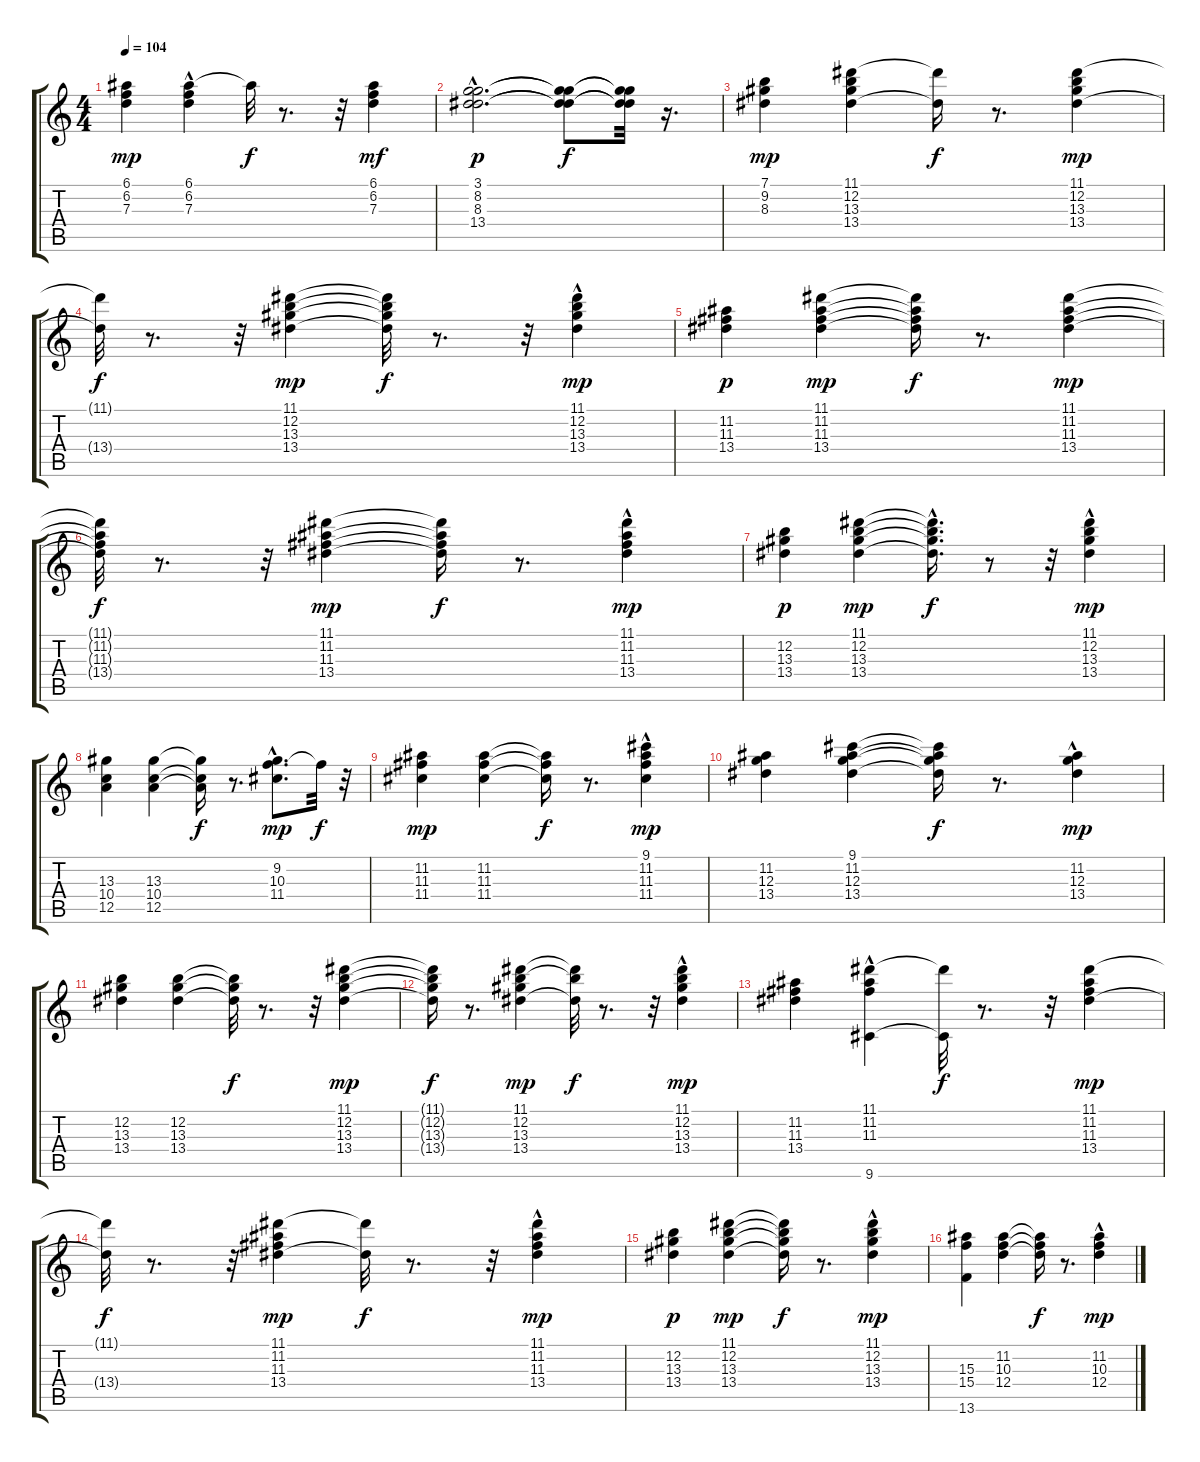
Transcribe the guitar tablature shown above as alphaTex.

\track "" {instrument acousticguitarsteel}
\staff {score tabs}
\tuning (E4 B3 G3 D3 A2 E2) {hide}
\ts (4 4)
\tempo 104
\clef g2
\ks c
(6.1 6.2 7.3).4{dy mp} (6.1 6.2{hac} 7.3{hac}).4 6.1{t}.32{dy f} r.8{d} r.32 (6.1 6.2 7.3).4{dy mf} |
(3.1{hac} 8.2{hac} 8.3{hac} 13.4{hac}).2{d dy p} (3.1{t} 8.2{t} 8.3{t} 13.4{t}).8{dy f} (3.1{t} 8.2{t} 8.3{t} 13.4{t}).32 r.16{d} |
(7.1 9.2 8.3).4{dy mp} (11.1 12.2 13.3 13.4).4 (11.1{t} 13.4{t}).16{dy f} r.8{d} (11.1 12.2 13.3 13.4).4{dy mp} |
(11.1{t} 13.4{t}).32{dy f} r.8{d} r.32 (11.1 12.2 13.3 13.4).4{dy mp} (11.1{t} 12.2{t} 13.3{t} 13.4{t}).32{dy f} r.8{d} r.32 (11.1 12.2 13.3 13.4{hac}).4{dy mp} |
(11.2 11.3 13.4).4{dy p} (11.1 11.2 11.3 13.4).4{dy mp} (11.1{t} 11.2{t} 11.3{t} 13.4{t}).16{dy f} r.8{d} (11.1 11.2 11.3 13.4).4{dy mp} |
(11.1{t} 11.2{t} 11.3{t} 13.4{t}).32{dy f} r.8{d} r.32 (11.1 11.2 11.3 13.4).4{dy mp} (11.1{t} 11.2{t} 11.3{t} 13.4{t}).16{dy f} r.8{d} (11.1 11.2{hac} 11.3 13.4{hac}).4{dy mp} |
(12.2 13.3 13.4).4{dy p} (11.1 12.2 13.3 13.4).4{dy mp} (11.1{hac t} 12.2{t} 13.3{t} 13.4{t}).16{d dy f} r.8 r.32 (11.1 12.2 13.3{hac} 13.4).4{dy mp} |
(13.3 10.4 12.5).4 (13.3 10.4 12.5).4 (13.3{t} 10.4{t} 12.5{t}).16{dy f} r.8{d} (9.2 10.3{hac} 11.4).8{d dy mp} 10.3{t}.32{dy f} r.32 |
(11.2 11.3 11.4).4{dy mp} (11.2 11.3 11.4).4 (11.2{t} 11.3{t} 11.4{t}).16{dy f} r.8{d} (9.1 11.2 11.3{hac} 11.4{hac}).4{dy mp} |
(11.2 12.3 13.4).4 (9.1 11.2 12.3 13.4).4 (9.1{t} 11.2{t} 12.3{t} 13.4{t}).16{dy f} r.8{d} (11.2{hac} 12.3 13.4).4{dy mp} |
(12.2 13.3 13.4).4 (12.2 13.3 13.4).4 (12.2{t} 13.3{t} 13.4{t}).32{dy f} r.8{d} r.32 (11.1 12.2 13.3 13.4).4{dy mp} |
(11.1{t} 12.2{t} 13.3{t} 13.4{t}).16{dy f} r.8{d} (11.1 12.2 13.3 13.4).4{dy mp} (11.1{t} 12.2{t} 13.4{t}).32{dy f} r.8{d} r.32 (11.1 12.2{hac} 13.3{hac} 13.4).4{dy mp} |
(11.2 11.3 13.4).4 (11.1 11.2{hac} 11.3 9.6).4 (11.1{t} 9.6{t}).32{dy f} r.8{d} r.32 (11.1 11.2 11.3 13.4).4{dy mp} |
(11.1{t} 13.4{t}).32{dy f} r.8{d} r.32 (11.1 11.2 11.3 13.4).4{dy mp} (11.1{t} 13.4{t}).32{dy f} r.8{d} r.32 (11.1 11.2 11.3 13.4{hac}).4{dy mp} |
(12.2 13.3 13.4).4{dy p} (11.1 12.2 13.3 13.4).4{dy mp} (11.1{t} 12.2{t} 13.3{t} 13.4{t}).16{dy f} r.8{d} (11.1 12.2{hac} 13.3{hac} 13.4).4{dy mp} |
(15.3 15.4 13.6).4 (11.2 10.3 12.4).4 (11.2{t} 10.3{t} 12.4{t}).16{dy f} r.8{d} (11.2{hac} 10.3 12.4).4{dy mp}
